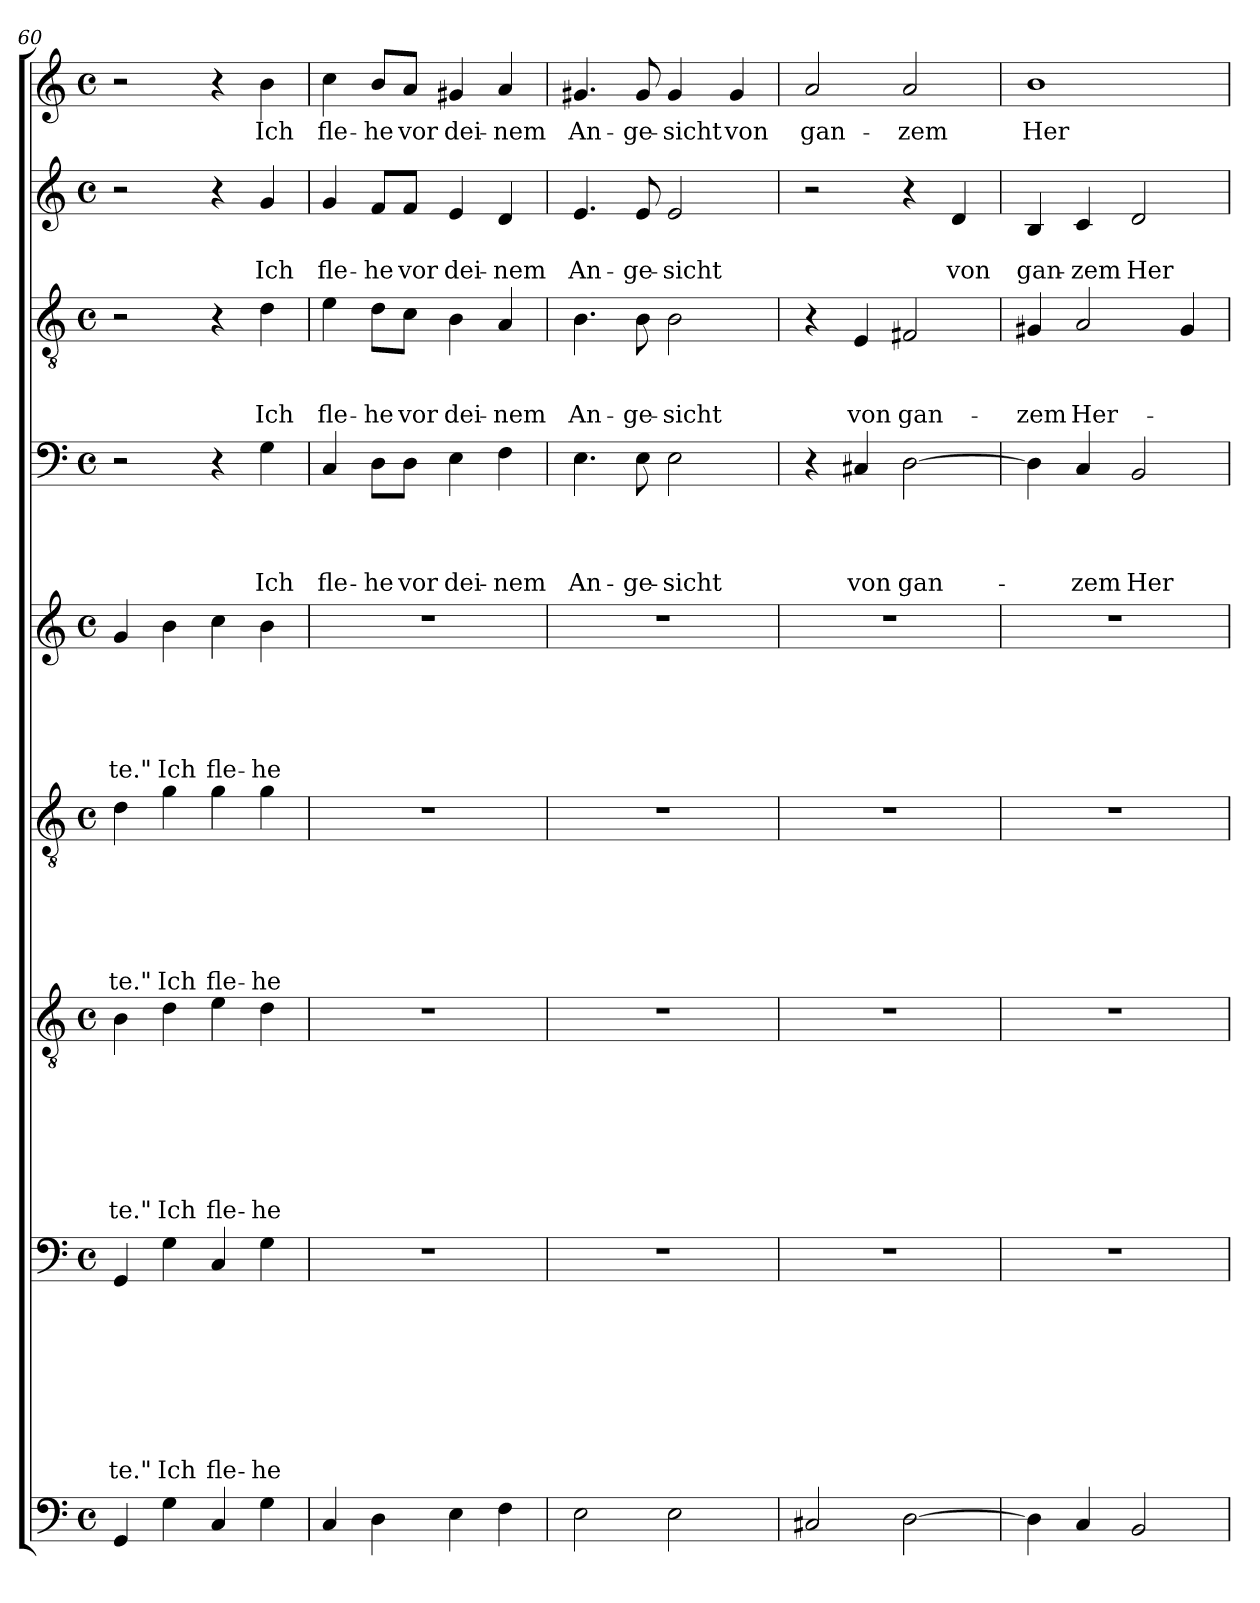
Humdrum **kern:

**kern	**kern	**text	**text	**text	**text	**text	**text	**text	**text	**kern	**text	**text	**text	**text	**text	**text	**text	**kern	**text	**text	**text	**text	**text	**text	**kern	**text	**text	**text	**text	**text	**kern	**text	**text	**text	**text	**kern	**text	**text	**text	**kern	**text	**text	**kern	**text
*part9	*part8	*part8	*part8	*part8	*part8	*part8	*part8	*part8	*part8	*part7	*part7	*part7	*part7	*part7	*part7	*part7	*part7	*part6	*part6	*part6	*part6	*part6	*part6	*part6	*part5	*part5	*part5	*part5	*part5	*part5	*part4	*part4	*part4	*part4	*part4	*part3	*part3	*part3	*part3	*part2	*part2	*part2	*part1	*part1
*staff9	*staff8	*staff8	*staff8	*staff8	*staff8	*staff8	*staff8	*staff8	*staff8	*staff7	*staff7	*staff7	*staff7	*staff7	*staff7	*staff7	*staff7	*staff6	*staff6	*staff6	*staff6	*staff6	*staff6	*staff6	*staff5	*staff5	*staff5	*staff5	*staff5	*staff5	*staff4	*staff4	*staff4	*staff4	*staff4	*staff3	*staff3	*staff3	*staff3	*staff2	*staff2	*staff2	*staff1	*staff1
*clefF4	*clefF4	*	*	*	*	*	*	*	*	*clefGv2	*	*	*	*	*	*	*	*clefGv2	*	*	*	*	*	*	*clefG2	*	*	*	*	*	*clefF4	*	*	*	*	*clefGv2	*	*	*	*clefG2	*	*	*clefG2	*
*k[]	*k[]	*	*	*	*	*	*	*	*	*k[]	*	*	*	*	*	*	*	*k[]	*	*	*	*	*	*	*k[]	*	*	*	*	*	*k[]	*	*	*	*	*k[]	*	*	*	*k[]	*	*	*k[]	*
*C:	*C:	*	*	*	*	*	*	*	*	*C:	*	*	*	*	*	*	*	*C:	*	*	*	*	*	*	*C:	*	*	*	*	*	*C:	*	*	*	*	*C:	*	*	*	*C:	*	*	*C:	*
*M4/4	*M4/4	*	*	*	*	*	*	*	*	*M4/4	*	*	*	*	*	*	*	*M4/4	*	*	*	*	*	*	*M4/4	*	*	*	*	*	*M4/4	*	*	*	*	*M4/4	*	*	*	*M4/4	*	*	*M4/4	*
*met(c)	*met(c)	*	*	*	*	*	*	*	*	*met(c)	*	*	*	*	*	*	*	*met(c)	*	*	*	*	*	*	*met(c)	*	*	*	*	*	*met(c)	*	*	*	*	*met(c)	*	*	*	*met(c)	*	*	*met(c)	*
=60	=60	=60	=60	=60	=60	=60	=60	=60	=60	=60	=60	=60	=60	=60	=60	=60	=60	=60	=60	=60	=60	=60	=60	=60	=60	=60	=60	=60	=60	=60	=60	=60	=60	=60	=60	=60	=60	=60	=60	=60	=60	=60	=60	=60
!	!	!	!	!	!	!	!	!	!LO:LY:b	!	!	!	!	!	!	!	!LO:LY:b	!	!	!	!	!	!	!LO:LY:b	!	!	!	!	!	!LO:LY:b	!	!	!	!	!	!	!	!	!	!	!	!	!	!
4GG/	4GG/	.	.	.	.	.	.	.	-te."	4B\	.	.	.	.	.	.	-te."	4d\	.	.	.	.	.	-te."	4g/	.	.	.	.	-te."	2r	.	.	.	.	2r	.	.	.	2r	.	.	2r	.
!	!	!	!	!	!	!	!	!	!LO:LY:b	!	!	!	!	!	!	!	!LO:LY:b	!	!	!	!	!	!	!LO:LY:b	!	!	!	!	!	!LO:LY:b	!	!	!	!	!	!	!	!	!	!	!	!	!	!
4G\	4G\	.	.	.	.	.	.	.	Ich	4d\	.	.	.	.	.	.	Ich	4g\	.	.	.	.	.	Ich	4b\	.	.	.	.	Ich	.	.	.	.	.	.	.	.	.	.	.	.	.	.
!	!	!	!	!	!	!	!	!	!LO:LY:b	!	!	!	!	!	!	!	!LO:LY:b	!	!	!	!	!	!	!LO:LY:b	!	!	!	!	!	!LO:LY:b	!	!	!	!	!	!	!	!	!	!	!	!	!	!
4C/	4C/	.	.	.	.	.	.	.	fle-	4e\	.	.	.	.	.	.	fle-	4g\	.	.	.	.	.	fle-	4cc\	.	.	.	.	fle-	4r	.	.	.	.	4r	.	.	.	4r	.	.	4r	.
!	!	!	!	!	!	!	!	!	!LO:LY:b	!	!	!	!	!	!	!	!LO:LY:b	!	!	!	!	!	!	!LO:LY:b	!	!	!	!	!	!LO:LY:b	!	!	!	!	!LO:LY:b	!	!	!	!LO:LY:b	!	!	!LO:LY:b	!	!LO:LY:b
4G\	4G\	.	.	.	.	.	.	.	-he	4d\	.	.	.	.	.	.	-he	4g\	.	.	.	.	.	-he	4b\	.	.	.	.	-he	4G\	.	.	.	Ich	4d\	.	.	Ich	4g/	.	Ich	4b\	Ich
=61	=61	=61	=61	=61	=61	=61	=61	=61	=61	=61	=61	=61	=61	=61	=61	=61	=61	=61	=61	=61	=61	=61	=61	=61	=61	=61	=61	=61	=61	=61	=61	=61	=61	=61	=61	=61	=61	=61	=61	=61	=61	=61	=61	=61
!	!	!	!	!	!	!	!	!	!	!	!	!	!	!	!	!	!	!	!	!	!	!	!	!	!	!	!	!	!	!	!	!	!	!	!LO:LY:b	!	!	!	!LO:LY:b	!	!	!LO:LY:b	!	!LO:LY:b
4C/	1r	.	.	.	.	.	.	.	.	1r	.	.	.	.	.	.	.	1r	.	.	.	.	.	.	1r	.	.	.	.	.	4C/	.	.	.	fle-	4e\	.	.	fle-	4g/	.	fle-	4cc\	fle-
!	!	!	!	!	!	!	!	!	!	!	!	!	!	!	!	!	!	!	!	!	!	!	!	!	!	!	!	!	!	!	!	!	!	!	!LO:LY:b	!	!	!	!LO:LY:b	!	!	!LO:LY:b	!	!LO:LY:b
4D\	.	.	.	.	.	.	.	.	.	.	.	.	.	.	.	.	.	.	.	.	.	.	.	.	.	.	.	.	.	.	8D\L	.	.	.	-he	8d\L	.	.	-he	8f/L	.	-he	8b/L	-he
!	!	!	!	!	!	!	!	!	!	!	!	!	!	!	!	!	!	!	!	!	!	!	!	!	!	!	!	!	!	!	!	!	!	!	!LO:LY:b	!	!	!	!LO:LY:b	!	!	!LO:LY:b	!	!LO:LY:b
.	.	.	.	.	.	.	.	.	.	.	.	.	.	.	.	.	.	.	.	.	.	.	.	.	.	.	.	.	.	.	8D\J	.	.	.	vor	8c\J	.	.	vor	8f/J	.	vor	8a/J	vor
!	!	!	!	!	!	!	!	!	!	!	!	!	!	!	!	!	!	!	!	!	!	!	!	!	!	!	!	!	!	!	!	!	!	!	!LO:LY:b	!	!	!	!LO:LY:b	!	!	!LO:LY:b	!	!LO:LY:b
4E\	.	.	.	.	.	.	.	.	.	.	.	.	.	.	.	.	.	.	.	.	.	.	.	.	.	.	.	.	.	.	4E\	.	.	.	dei-	4B\	.	.	dei-	4e/	.	dei-	4g#X/	dei-
!	!	!	!	!	!	!	!	!	!	!	!	!	!	!	!	!	!	!	!	!	!	!	!	!	!	!	!	!	!	!	!	!	!	!	!LO:LY:b	!	!	!	!LO:LY:b	!	!	!LO:LY:b	!	!LO:LY:b
4F\	.	.	.	.	.	.	.	.	.	.	.	.	.	.	.	.	.	.	.	.	.	.	.	.	.	.	.	.	.	.	4F\	.	.	.	-nem	4A/	.	.	-nem	4d/	.	-nem	4a/	-nem
=62	=62	=62	=62	=62	=62	=62	=62	=62	=62	=62	=62	=62	=62	=62	=62	=62	=62	=62	=62	=62	=62	=62	=62	=62	=62	=62	=62	=62	=62	=62	=62	=62	=62	=62	=62	=62	=62	=62	=62	=62	=62	=62	=62	=62
!	!	!	!	!	!	!	!	!	!	!	!	!	!	!	!	!	!	!	!	!	!	!	!	!	!	!	!	!	!	!	!	!	!	!	!LO:LY:b	!	!	!	!LO:LY:b	!	!	!LO:LY:b	!	!LO:LY:b
2E\	1r	.	.	.	.	.	.	.	.	1r	.	.	.	.	.	.	.	1r	.	.	.	.	.	.	1r	.	.	.	.	.	4.E\	.	.	.	An-	4.B\	.	.	An-	4.e/	.	An-	4.g#X/	An-
!	!	!	!	!	!	!	!	!	!	!	!	!	!	!	!	!	!	!	!	!	!	!	!	!	!	!	!	!	!	!	!	!	!	!	!LO:LY:b	!	!	!	!LO:LY:b	!	!	!LO:LY:b	!	!LO:LY:b
.	.	.	.	.	.	.	.	.	.	.	.	.	.	.	.	.	.	.	.	.	.	.	.	.	.	.	.	.	.	.	8E\	.	.	.	-ge-	8B\	.	.	-ge-	8e/	.	-ge-	8g#/	-ge-
!	!	!	!	!	!	!	!	!	!	!	!	!	!	!	!	!	!	!	!	!	!	!	!	!	!	!	!	!	!	!	!	!	!	!	!LO:LY:b	!	!	!	!LO:LY:b	!	!	!LO:LY:b	!	!LO:LY:b
2E\	.	.	.	.	.	.	.	.	.	.	.	.	.	.	.	.	.	.	.	.	.	.	.	.	.	.	.	.	.	.	2E\	.	.	.	-sicht	2B\	.	.	-sicht	2e/	.	-sicht	4g#/	-sicht
!	!	!	!	!	!	!	!	!	!	!	!	!	!	!	!	!	!	!	!	!	!	!	!	!	!	!	!	!	!	!	!	!	!	!	!	!	!	!	!	!	!	!	!	!LO:LY:b
.	.	.	.	.	.	.	.	.	.	.	.	.	.	.	.	.	.	.	.	.	.	.	.	.	.	.	.	.	.	.	.	.	.	.	.	.	.	.	.	.	.	.	4g#/	von
!!LO:PB:g=z
=63	=63	=63	=63	=63	=63	=63	=63	=63	=63	=63	=63	=63	=63	=63	=63	=63	=63	=63	=63	=63	=63	=63	=63	=63	=63	=63	=63	=63	=63	=63	=63	=63	=63	=63	=63	=63	=63	=63	=63	=63	=63	=63	=63	=63
!	!	!	!	!	!	!	!	!	!	!	!	!	!	!	!	!	!	!	!	!	!	!	!	!	!	!	!	!	!	!	!	!	!	!	!	!	!	!	!	!	!	!	!	!LO:LY:b
2C#X/	1r	.	.	.	.	.	.	.	.	1r	.	.	.	.	.	.	.	1r	.	.	.	.	.	.	1r	.	.	.	.	.	4r	.	.	.	.	4r	.	.	.	2r	.	.	2a/	gan-
!	!	!	!	!	!	!	!	!	!	!	!	!	!	!	!	!	!	!	!	!	!	!	!	!	!	!	!	!	!	!	!	!	!	!	!LO:LY:b	!	!	!	!LO:LY:b	!	!	!	!	!
.	.	.	.	.	.	.	.	.	.	.	.	.	.	.	.	.	.	.	.	.	.	.	.	.	.	.	.	.	.	.	4C#X/	.	.	.	von	4E/	.	.	von	.	.	.	.	.
!	!	!	!	!	!	!	!	!	!	!	!	!	!	!	!	!	!	!	!	!	!	!	!	!	!	!	!	!	!	!	!	!	!	!	!LO:LY:b	!	!	!	!LO:LY:b	!	!	!	!	!LO:LY:b
[2D\	.	.	.	.	.	.	.	.	.	.	.	.	.	.	.	.	.	.	.	.	.	.	.	.	.	.	.	.	.	.	[2D\	.	.	.	gan-	2F#X/	.	.	gan-	4r	.	.	2a/	-zem
!	!	!	!	!	!	!	!	!	!	!	!	!	!	!	!	!	!	!	!	!	!	!	!	!	!	!	!	!	!	!	!	!	!	!	!	!	!	!	!	!	!	!LO:LY:b	!	!
.	.	.	.	.	.	.	.	.	.	.	.	.	.	.	.	.	.	.	.	.	.	.	.	.	.	.	.	.	.	.	.	.	.	.	.	.	.	.	.	4d/	.	von	.	.
=64	=64	=64	=64	=64	=64	=64	=64	=64	=64	=64	=64	=64	=64	=64	=64	=64	=64	=64	=64	=64	=64	=64	=64	=64	=64	=64	=64	=64	=64	=64	=64	=64	=64	=64	=64	=64	=64	=64	=64	=64	=64	=64	=64	=64
!	!	!	!	!	!	!	!	!	!	!	!	!	!	!	!	!	!	!	!	!	!	!	!	!	!	!	!	!	!	!	!	!	!	!	!	!	!	!	!LO:LY:b	!	!	!LO:LY:b	!	!LO:LY:b
4D\]	1r	.	.	.	.	.	.	.	.	1r	.	.	.	.	.	.	.	1r	.	.	.	.	.	.	1r	.	.	.	.	.	4D\]	.	.	.	.	4G#X/	.	.	-zem	4B/	.	gan-	1b	Her-
!	!	!	!	!	!	!	!	!	!	!	!	!	!	!	!	!	!	!	!	!	!	!	!	!	!	!	!	!	!	!	!	!	!	!	!LO:LY:b	!	!	!	!LO:LY:b	!	!	!LO:LY:b	!	!
4C/	.	.	.	.	.	.	.	.	.	.	.	.	.	.	.	.	.	.	.	.	.	.	.	.	.	.	.	.	.	.	4C/	.	.	.	-zem	2A/	.	.	Her-	4c/	.	-zem	.	.
!	!	!	!	!	!	!	!	!	!	!	!	!	!	!	!	!	!	!	!	!	!	!	!	!	!	!	!	!	!	!	!	!	!	!	!LO:LY:b	!	!	!	!	!	!	!LO:LY:b	!	!
2BB/	.	.	.	.	.	.	.	.	.	.	.	.	.	.	.	.	.	.	.	.	.	.	.	.	.	.	.	.	.	.	2BB/	.	.	.	Her-	.	.	.	.	2d/	.	Her-	.	.
.	.	.	.	.	.	.	.	.	.	.	.	.	.	.	.	.	.	.	.	.	.	.	.	.	.	.	.	.	.	.	.	.	.	.	.	4G#/	.	.	.	.	.	.	.	.
=	=	=	=	=	=	=	=	=	=	=	=	=	=	=	=	=	=	=	=	=	=	=	=	=	=	=	=	=	=	=	=	=	=	=	=	=	=	=	=	=	=	=	=	=
*-	*-	*-	*-	*-	*-	*-	*-	*-	*-	*-	*-	*-	*-	*-	*-	*-	*-	*-	*-	*-	*-	*-	*-	*-	*-	*-	*-	*-	*-	*-	*-	*-	*-	*-	*-	*-	*-	*-	*-	*-	*-	*-	*-	*-
